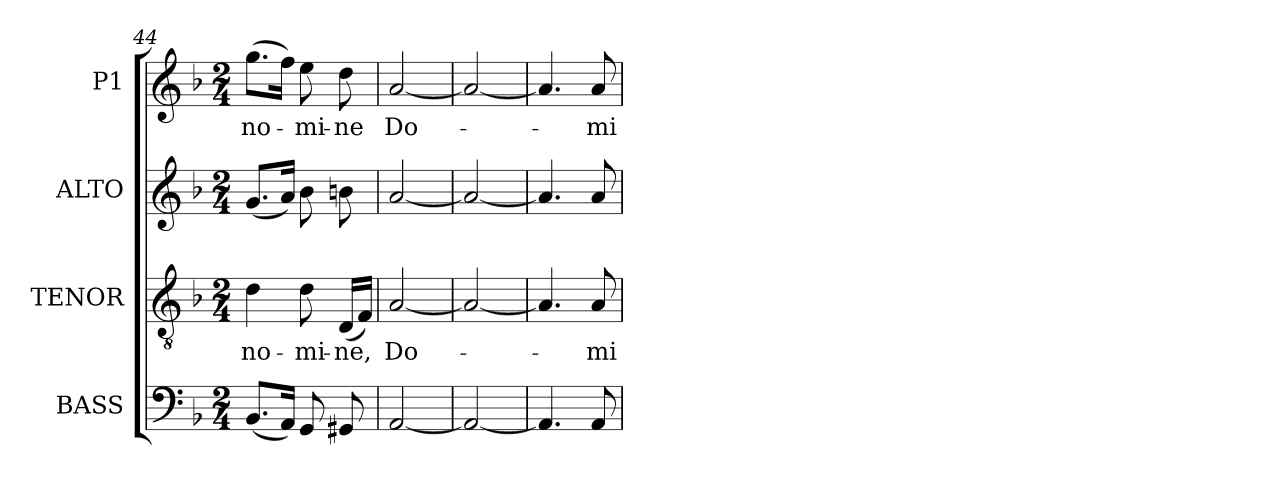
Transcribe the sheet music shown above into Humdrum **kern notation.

**kern	**kern	**text	**kern	**kern	**text
*part4	*part3	*part3	*part2	*part1	*part1
*staff4	*staff3	*staff3	*staff2	*staff1	*staff1
*I"BASS	*I"TENOR	*	*I"ALTO	*I"P1	*
*clefF4	*clefGv2	*	*clefG2	*clefG2	*
*	*ITrd7c12	*	*	*	*
*k[b-]	*k[b-]	*	*k[b-]	*k[b-]	*
*F:	*F:	*	*F:	*F:	*
*M2/4	*M2/4	*	*M2/4	*M2/4	*
=44	=44	=44	=44	=44	=44
!	!	!LO:LY:b:color=#000000	!	!	!
!	!	!	!	!	!LO:LY:b:color=#000000
(8.BB-i/L	4Di\	no-	(8.gi/L	(8.ggi\L	no-
16AAi/Jk)	.	.	16ai/Jk)	16ffi\Jk)	.
!	!	!LO:LY:b:color=#000000	!	!	!
!	!	!	!	!	!LO:LY:b:color=#000000
8GGi/	8Di\	-mi-	8b-i\	8eei\	-mi-
!	!	!LO:LY:b:color=#000000	!	!	!
!	!	!	!	!	!LO:LY:b:color=#000000
8GG#Xi/	(16DDi/LL	-ne,	8bni\	8ddi\	-ne
.	16FFi/JJ)	.	.	.	.
!!LO:LB:g=z
=45	=45	=45	=45	=45	=45
!	!	!LO:LY:b:color=#000000	!	!	!
!	!	!	!	!	!LO:LY:b:color=#000000
[2AAi/	[2AAi/	Do-	[2ai/	[2ai/	Do-
=46	=46	=46	=46	=46	=46
2AAi/_	2AAi/_	.	2ai/_	2ai/_	.
=47	=47	=47	=47	=47	=47
4.AAi/]	4.AAi/]	.	4.ai/]	4.ai/]	.
!	!	!LO:LY:b:color=#000000	!	!	!
!	!	!	!	!	!LO:LY:b:color=#000000
8AAi/	8AAi/	-mi-	8ai/	8ai/	-mi-
=	=	=	=	=	=
*-	*-	*-	*-	*-	*-
